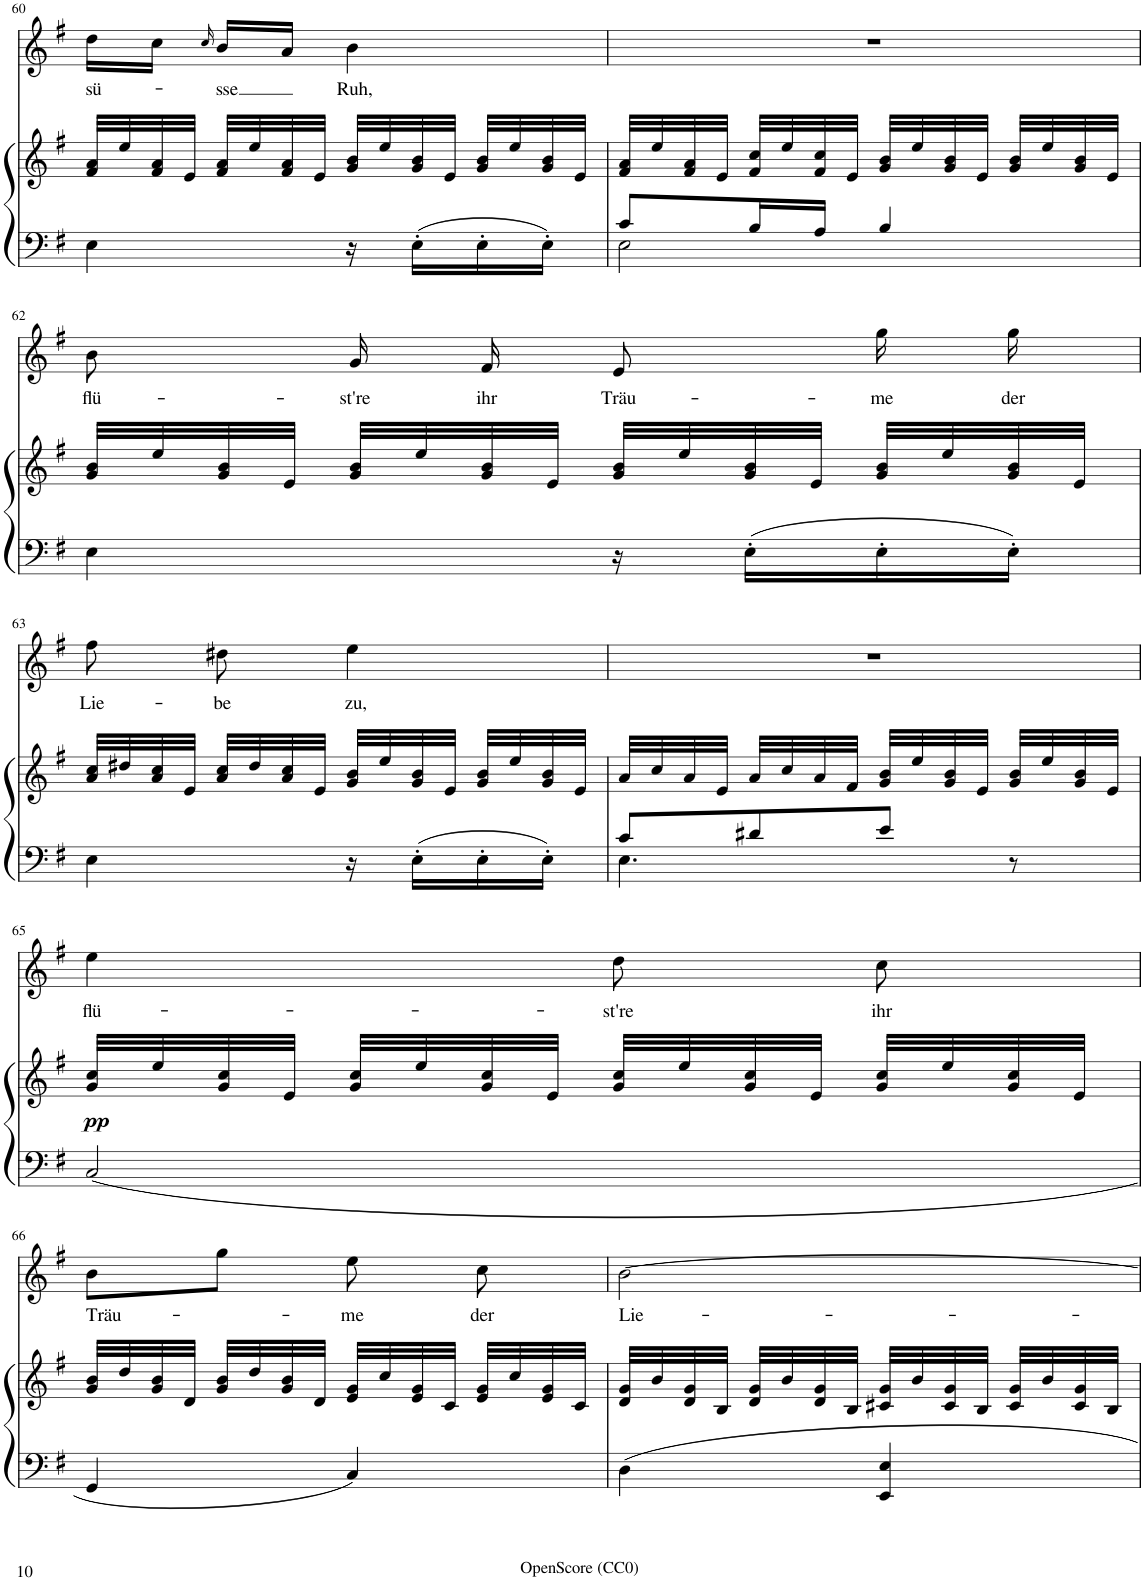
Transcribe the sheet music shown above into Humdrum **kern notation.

**kern	**kern	**dynam	**kern	**text
*part2	*part2	*part2	*part1	*part1
*staff3	*staff2	*staff2/3	*staff1	*staff1
*I"Piano	*	*	*I"Voice	*
*I'Pno	*	*	*	*
!!LO:PB:g=z
*clefF4	*clefG2	*	*clefG2	*
*k[f#]	*k[f#]	*	*k[f#]	*
*M2/4	*M2/4	*	*M2/4	*
=60	=60	=60	=60	=60
!	!	!	!	!LO:LY:b
4E\	32f#/ 32a/LLL	.	16dd\LL	sü-
.	32ee/	.	.	.
.	32f#/ 32a/	.	16cc\JJ	.
.	32e/JJJ	.	.	.
.	.	.	16qcc/	.
!	!	!	!	!LO:LY:b
.	32f#/ 32a/LLL	.	16b/LL	-sse
.	32ee/	.	.	.
.	32f#/ 32a/	.	16a/JJ	.
.	32e/JJJ	.	.	.
!	!	!	!	!LO:LY:b
16r	32g/ 32b/LLL	.	4b\	Ruh,
.	32ee/	.	.	.
16E'\LL	32g/ 32b/	.	.	.
.	32e/JJJ	.	.	.
16E'\	32g/ 32b/LLL	.	.	.
.	32ee/	.	.	.
16E'\JJ	32g/ 32b/	.	.	.
.	32e/JJJ	.	.	.
=61	=61	=61	=61	=61
*^	*	*	*	*
8c/L	2E\	32f#/ 32a/LLL	.	2r	.
.	.	32ee/	.	.	.
.	.	32f#/ 32a/	.	.	.
.	.	32e/JJJ	.	.	.
16B/L	.	32f#/ 32cc/LLL	.	.	.
.	.	32ee/	.	.	.
16A/JJ	.	32f#/ 32cc/	.	.	.
.	.	32e/JJJ	.	.	.
4B/	.	32g/ 32b/LLL	.	.	.
.	.	32ee/	.	.	.
.	.	32g/ 32b/	.	.	.
.	.	32e/JJJ	.	.	.
.	.	32g/ 32b/LLL	.	.	.
.	.	32ee/	.	.	.
.	.	32g/ 32b/	.	.	.
.	.	32e/JJJ	.	.	.
*v	*v	*	*	*	*
!!LO:LB:g=z
=62	=62	=62	=62	=62
!	!	!	!	!LO:LY:b
4E\	32g/ 32b/LLL	.	8b\	flü-
.	32ee/	.	.	.
.	32g/ 32b/	.	.	.
.	32e/JJJ	.	.	.
!	!	!	!	!LO:LY:b
.	32g/ 32b/LLL	.	16g/	-st're
.	32ee/	.	.	.
!	!	!	!	!LO:LY:b
.	32g/ 32b/	.	16f#/	ihr
.	32e/JJJ	.	.	.
!	!	!	!	!LO:LY:b
16r	32g/ 32b/LLL	.	8e/	Träu-
.	32ee/	.	.	.
16E'\LL	32g/ 32b/	.	.	.
.	32e/JJJ	.	.	.
!	!	!	!	!LO:LY:b
16E'\	32g/ 32b/LLL	.	16gg\	-me
.	32ee/	.	.	.
!	!	!	!	!LO:LY:b
16E'\JJ	32g/ 32b/	.	16gg\	der
.	32e/JJJ	.	.	.
!!LO:LB:g=z
=63	=63	=63	=63	=63
!	!	!	!	!LO:LY:b
4E\	32a/ 32cc/LLL	.	8ff#\	Lie-
.	32dd#X/	.	.	.
.	32a/ 32cc/	.	.	.
.	32e/JJJ	.	.	.
!	!	!	!	!LO:LY:b
.	32a/ 32cc/LLL	.	8dd#X\	-be
.	32dd#/	.	.	.
.	32a/ 32cc/	.	.	.
.	32e/JJJ	.	.	.
!	!	!	!	!LO:LY:b
16r	32g/ 32b/LLL	.	4ee\	zu,
.	32ee/	.	.	.
16E'\LL	32g/ 32b/	.	.	.
.	32e/JJJ	.	.	.
16E'\	32g/ 32b/LLL	.	.	.
.	32ee/	.	.	.
16E'\JJ	32g/ 32b/	.	.	.
.	32e/JJJ	.	.	.
=64	=64	=64	=64	=64
*^	*	*	*	*
8c/L	4.E\	32a/LLL	.	2r	.
.	.	32cc/	.	.	.
.	.	32a/	.	.	.
.	.	32e/JJJ	.	.	.
8d#X/	.	32a/LLL	.	.	.
.	.	32cc/	.	.	.
.	.	32a/	.	.	.
.	.	32f#/JJJ	.	.	.
8e/J	.	32g/ 32b/LLL	.	.	.
.	.	32ee/	.	.	.
.	.	32g/ 32b/	.	.	.
.	.	32e/JJJ	.	.	.
8r	8ryy	32g/ 32b/LLL	.	.	.
.	.	32ee/	.	.	.
.	.	32g/ 32b/	.	.	.
.	.	32e/JJJ	.	.	.
*v	*v	*	*	*	*
!!LO:LB:g=z
=65	=65	=65	=65	=65
!	!	!LO:DY:b	!	!LO:LY:b
2C/	32g/ 32cc/LLL	pp	4ee\	flü-
.	32ee/	.	.	.
.	32g/ 32cc/	.	.	.
.	32e/JJJ	.	.	.
.	32g/ 32cc/LLL	.	.	.
.	32ee/	.	.	.
.	32g/ 32cc/	.	.	.
.	32e/JJJ	.	.	.
!	!	!	!	!LO:LY:b
.	32g/ 32cc/LLL	.	8dd\	-st're
.	32ee/	.	.	.
.	32g/ 32cc/	.	.	.
.	32e/JJJ	.	.	.
!	!	!	!	!LO:LY:b
.	32g/ 32cc/LLL	.	8cc\	ihr
.	32ee/	.	.	.
.	32g/ 32cc/	.	.	.
.	32e/JJJ	.	.	.
!!LO:LB:g=z
=66	=66	=66	=66	=66
!	!	!	!	!LO:LY:b
4GG/	32g/ 32b/LLL	.	8b\L	Träu-
.	32dd/	.	.	.
.	32g/ 32b/	.	.	.
.	32d/JJJ	.	.	.
.	32g/ 32b/LLL	.	8gg\J	.
.	32dd/	.	.	.
.	32g/ 32b/	.	.	.
.	32d/JJJ	.	.	.
!	!	!	!	!LO:LY:b
4C/	32e/ 32g/LLL	.	8ee\	-me
.	32cc/	.	.	.
.	32e/ 32g/	.	.	.
.	32c/JJJ	.	.	.
!	!	!	!	!LO:LY:b
.	32e/ 32g/LLL	.	8cc\	der
.	32cc/	.	.	.
.	32e/ 32g/	.	.	.
.	32c/JJJ	.	.	.
=67	=67	=67	=67	=67
!	!	!	!	!LO:LY:b
4D\	32d/ 32g/LLL	.	[2b\	Lie-
.	32b/	.	.	.
.	32d/ 32g/	.	.	.
.	32B/JJJ	.	.	.
.	32d/ 32g/LLL	.	.	.
.	32b/	.	.	.
.	32d/ 32g/	.	.	.
.	32B/JJJ	.	.	.
4EE/ 4E/	32c#X/ 32g/LLL	.	.	.
.	32b/	.	.	.
.	32c#/ 32g/	.	.	.
.	32B/JJJ	.	.	.
.	32c#/ 32g/LLL	.	.	.
.	32b/	.	.	.
.	32c#/ 32g/	.	.	.
.	32B/JJJ	.	.	.
=	=	=	=	=
*-	*-	*-	*-	*-
